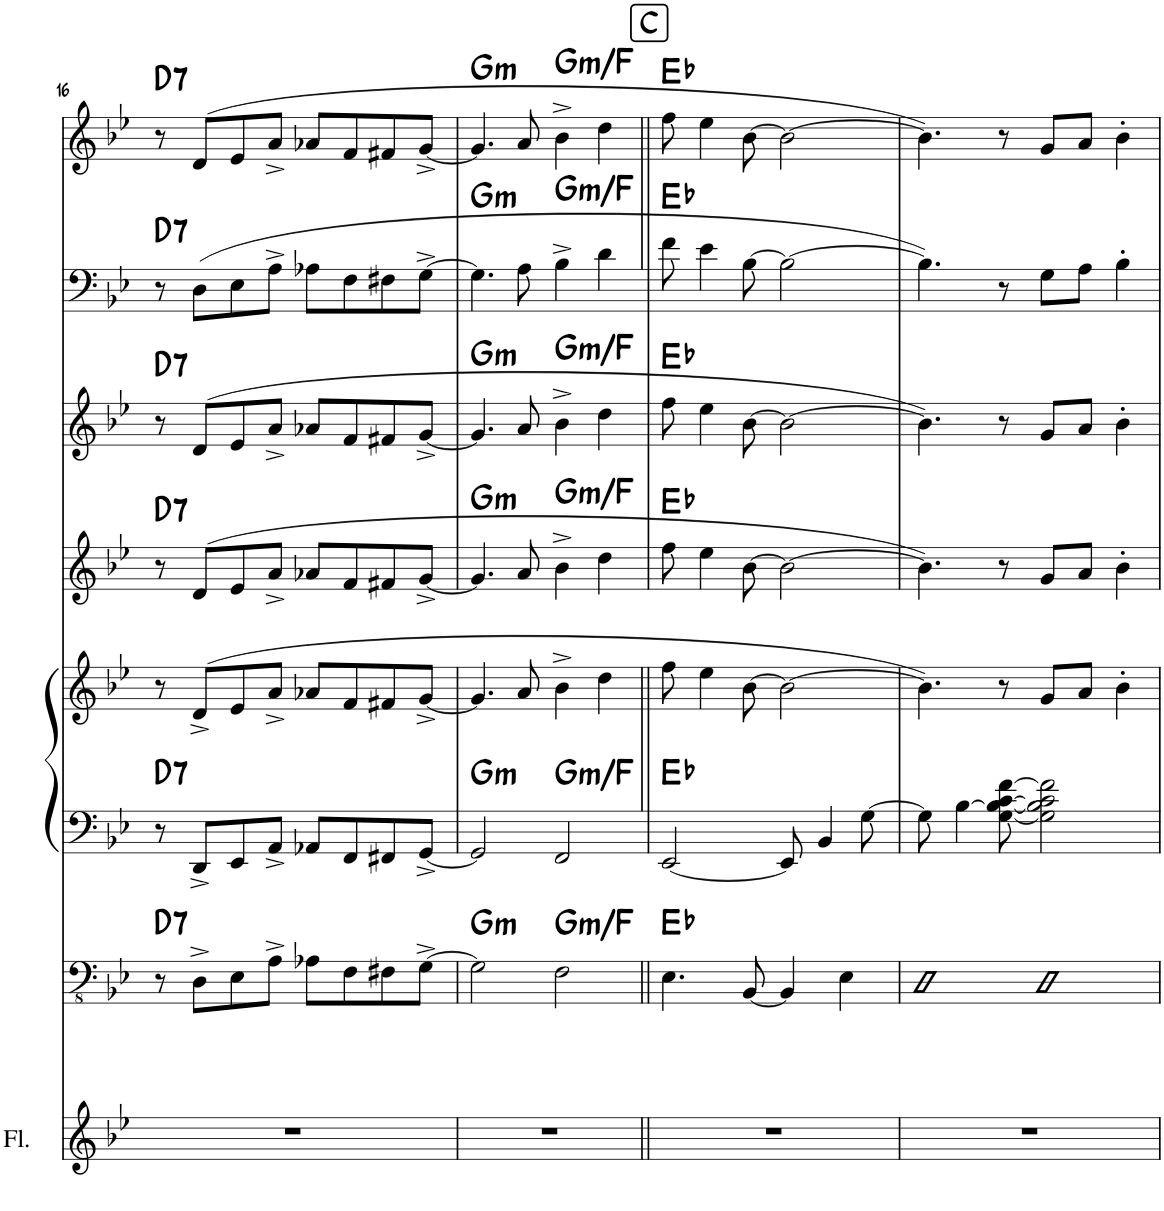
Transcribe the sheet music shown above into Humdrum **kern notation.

**kern	**kern	**harte	**kern	**kern	**harte	**kern	**harte	**kern	**harte	**kern	**harte	**kern	**harte
*part7	*part6	*part6	*part5	*part5	*part5	*part4	*part4	*part3	*part3	*part2	*part2	*part1	*part1
*staff8	*staff7	*	*staff6	*staff5	*	*staff4	*	*staff3	*	*staff2	*	*staff1	*
*I"Flute	*I"Dr/Bs	*	*I"Pn	*	*	*I"Eb	*	*I"Bb	*	*I"C Ba	*	*I"C Tre	*
*I'Fl.	*	*	*	*	*	*	*	*	*	*	*	*	*
!!LO:PB:g=z
*clefG2	*clefFv4	*	*clefF4	*clefG2	*	*clefG2	*	*clefG2	*	*clefF4	*	*clefG2	*
*	*	*	*	*	*	*ITrd5c9	*	*ITrd1c2	*	*	*	*	*
*k[b-e-]	*k[b-e-]	*	*k[b-e-]	*k[b-e-]	*	*k[b-e-]	*	*k[b-e-]	*	*k[b-e-]	*	*k[b-e-]	*
*M2/2	*M2/2	*	*M2/2	*M2/2	*	*M2/2	*	*M2/2	*	*M2/2	*	*M2/2	*
*met(c|)	*met(c|)	*	*met(c|)	*met(c|)	*	*met(c|)	*	*met(c|)	*	*met(c|)	*	*met(c|)	*
=16	=16	=16	=16	=16	=16	=16	=16	=16	=16	=16	=16	=16	=16
!	!	!LO:H:kt=7	!	!	!LO:H:kt=7	!	!LO:H:kt=7	!	!LO:H:kt=7	!	!LO:H:kt=7	!	!LO:H:kt=7
1r	8r	D:7	8r	8r	D:7	8r	D:7	8r	D:7	8r	D:7	8r	D:7
.	8DD^\L	.	8DD^/L	(8d^/L	.	(8d/L	.	(8d/L	.	(8D\L	.	(8d/L	.
.	8EE-\	.	8EE-/	8e-/	.	8e-/	.	8e-/	.	8E-\	.	8e-/	.
.	8AA^\J	.	8AA^/J	8a^/J	.	8a^/J	.	8a^/J	.	8A^\J	.	8a^/J	.
.	8AA-X\L	.	8AA-X/L	8a-X/L	.	8a-X/L	.	8a-X/L	.	8A-X\L	.	8a-X/L	.
.	8FF\	.	8FF/	8f/	.	8f/	.	8f/	.	8F\	.	8f/	.
.	8FF#X\	.	8FF#X/	8f#X/	.	8f#X/	.	8f#X/	.	8F#X\	.	8f#X/	.
.	[8GG^\J	.	[8GG^/J	[8g^/J	.	[8g^/J	.	[8g^/J	.	[8G^\J	.	[8g^/J	.
=17	=17	=17	=17	=17	=17	=17	=17	=17	=17	=17	=17	=17	=17
!	!	!LO:H:kt=m	!	!	!LO:H:kt=m	!	!LO:H:kt=m	!	!LO:H:kt=m	!	!LO:H:kt=m	!	!LO:H:kt=m
1r	2GG\]	G:min	2GG/]	4.g/]	G:min	4.g/]	G:min	4.g/]	G:min	4.G\]	G:min	4.g/]	G:min
.	.	.	.	8a/	.	8a/	.	8a/	.	8A\	.	8a/	.
!	!	!LO:H:kt=m	!	!	!LO:H:kt=m	!	!LO:H:kt=m	!	!LO:H:kt=m	!	!LO:H:kt=m	!	!LO:H:kt=m
.	2FF\	G:min/b7	2FF/	4b-^\	G:min/b7	4b-^\	G:min/b7	4b-^\	G:min/b7	4B-^\	G:min/b7	4b-^\	G:min/b7
.	.	.	.	4dd\	.	4dd\	.	4dd\	.	4d\	.	4dd\	.
!!LO:REH:place=s1:a:B:cj:fs=14:t=C
=18||	=18||	=18||	=18||	=18||	=18||	=18||	=18||	=18||	=18||	=18||	=18||	=18||	=18||
1r	4.EE-\	Eb:maj	[2EE-/	8ff\	Eb:maj	8ff\	Eb:maj	8ff\	Eb:maj	8f\	Eb:maj	8ff\	Eb:maj
.	.	.	.	4ee-\	.	4ee-\	.	4ee-\	.	4e-\	.	4ee-\	.
.	[8BBB-/	.	.	[8b-\	.	[8b-\	.	[8b-\	.	[8B-\	.	[8b-\	.
.	4BBB-/]	.	8EE-/]	2b-\_	.	2b-\_	.	2b-\_	.	2B-\_	.	2b-\_	.
.	.	.	4BB-/	.	.	.	.	.	.	.	.	.	.
.	4EE-\	.	.	.	.	.	.	.	.	.	.	.	.
.	.	.	[8G\	.	.	.	.	.	.	.	.	.	.
=19	=19	=19	=19	=19	=19	=19	=19	=19	=19	=19	=19	=19	=19
1r	2DD	.	8G\]	4.b-\])	.	4.b-\])	.	4.b-\])	.	4.B-\])	.	4.b-\])	.
.	.	.	[4B-\	.	.	.	.	.	.	.	.	.	.
.	.	.	[8G\ 8B-\_ [8c\ [8f\	8r	.	8r	.	8r	.	8r	.	8r	.
.	2DD	.	2G\] 2B-\] 2c\] 2f\]	8g/L	.	8g/L	.	8g/L	.	8G\L	.	8g/L	.
.	.	.	.	8a/J	.	8a/J	.	8a/J	.	8A\J	.	8a/J	.
.	.	.	.	4b-'\	.	4b-'\	.	4b-'\	.	4B-'\	.	4b-'\	.
=	=	=	=	=	=	=	=	=	=	=	=	=	=
*-	*-	*-	*-	*-	*-	*-	*-	*-	*-	*-	*-	*-	*-
